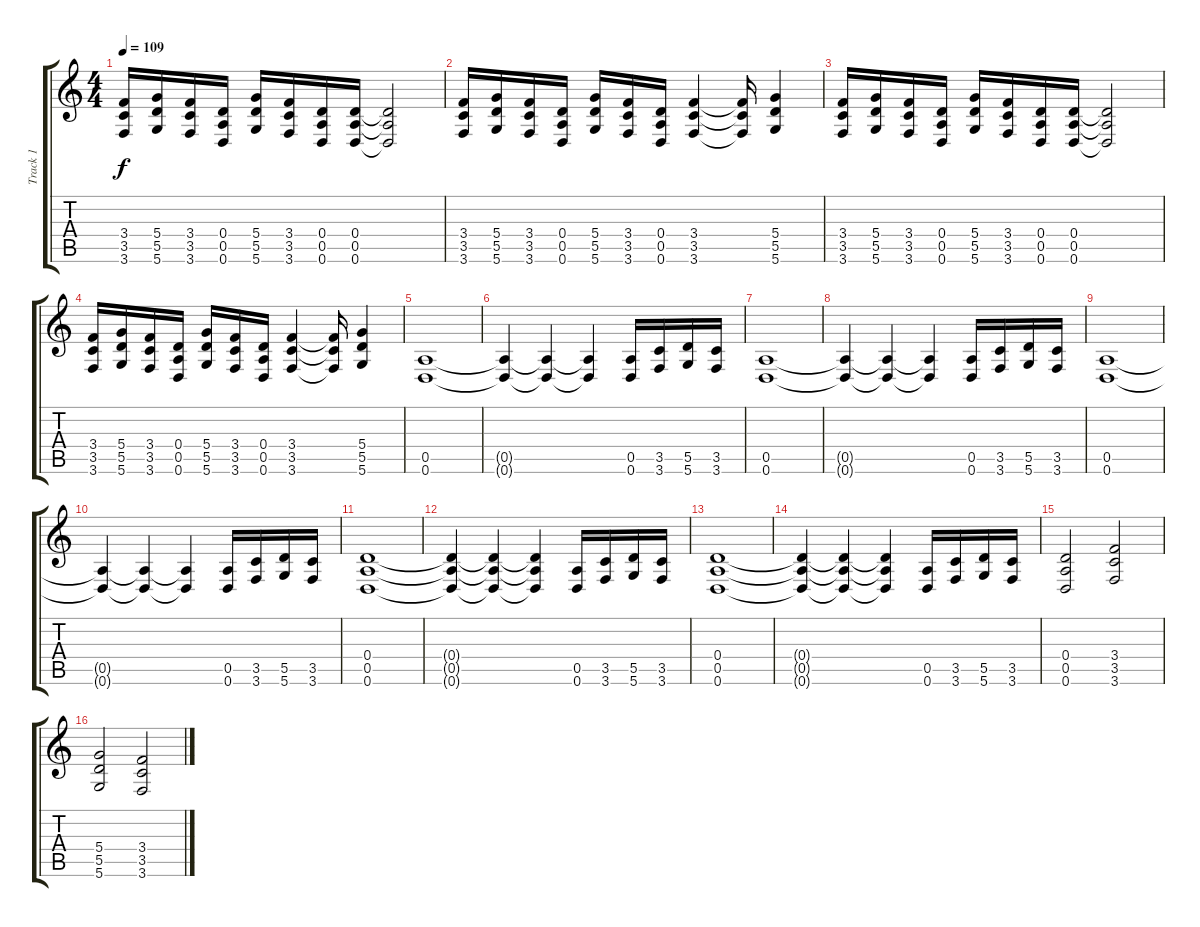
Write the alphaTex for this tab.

\track ("Track 1" "Track 1") {instrument distortionguitar}
\staff {score tabs}
\tuning (E4 B3 G3 D3 A2 D2) {hide}
\ts (4 4)
\tempo 109
\clef g2
\ks c
(3.4 3.5 3.6).16{dy f} (5.4 5.5 5.6).16 (3.4 3.5 3.6).16 (0.4 0.5 0.6).16 (5.4 5.5 5.6).16 (3.4 3.5 3.6).16 (0.4 0.5 0.6).16 (0.4 0.5 0.6).16 (0.4{t} 0.5{t} 0.6{t}).2 |
(3.4 3.5 3.6).16 (5.4 5.5 5.6).16 (3.4 3.5 3.6).16 (0.4 0.5 0.6).16 (5.4 5.5 5.6).16 (3.4 3.5 3.6).16 (0.4 0.5 0.6).16 (3.4 3.5 3.6).4 (3.4{t} 3.5{t} 3.6{t}).16 (5.4 5.5 5.6).4 |
(3.4 3.5 3.6).16 (5.4 5.5 5.6).16 (3.4 3.5 3.6).16 (0.4 0.5 0.6).16 (5.4 5.5 5.6).16 (3.4 3.5 3.6).16 (0.4 0.5 0.6).16 (0.4 0.5 0.6).16 (0.4{t} 0.5{t} 0.6{t}).2 |
(3.4 3.5 3.6).16 (5.4 5.5 5.6).16 (3.4 3.5 3.6).16 (0.4 0.5 0.6).16 (5.4 5.5 5.6).16 (3.4 3.5 3.6).16 (0.4 0.5 0.6).16 (3.4 3.5 3.6).4 (3.4{t} 3.5{t} 3.6{t}).16 (5.4 5.5 5.6).4 |
(0.5 0.6).1 |
(0.5{t} 0.6{t}).4 (0.5{t} 0.6{t}).4 (0.5{t} 0.6{t}).4 (0.5 0.6).16 (3.5 3.6).16 (5.5 5.6).16 (3.5 3.6).16 |
(0.5 0.6).1 |
(0.5{t} 0.6{t}).4 (0.5{t} 0.6{t}).4 (0.5{t} 0.6{t}).4 (0.5 0.6).16 (3.5 3.6).16 (5.5 5.6).16 (3.5 3.6).16 |
(0.5 0.6).1 |
(0.5{t} 0.6{t}).4 (0.5{t} 0.6{t}).4 (0.5{t} 0.6{t}).4 (0.5 0.6).16 (3.5 3.6).16 (5.5 5.6).16 (3.5 3.6).16 |
(0.4 0.5 0.6).1 |
(0.4{t} 0.5{t} 0.6{t}).4 (0.4{t} 0.5{t} 0.6{t}).4 (0.4{t} 0.5{t} 0.6{t}).4 (0.5 0.6).16 (3.5 3.6).16 (5.5 5.6).16 (3.5 3.6).16 |
(0.4 0.5 0.6).1 |
(0.4{t} 0.5{t} 0.6{t}).4 (0.4{t} 0.5{t} 0.6{t}).4 (0.4{t} 0.5{t} 0.6{t}).4 (0.5 0.6).16 (3.5 3.6).16 (5.5 5.6).16 (3.5 3.6).16 |
(0.4 0.5 0.6).2 (3.4 3.5 3.6).2 |
(5.4 5.5 5.6).2 (3.4 3.5 3.6).2
